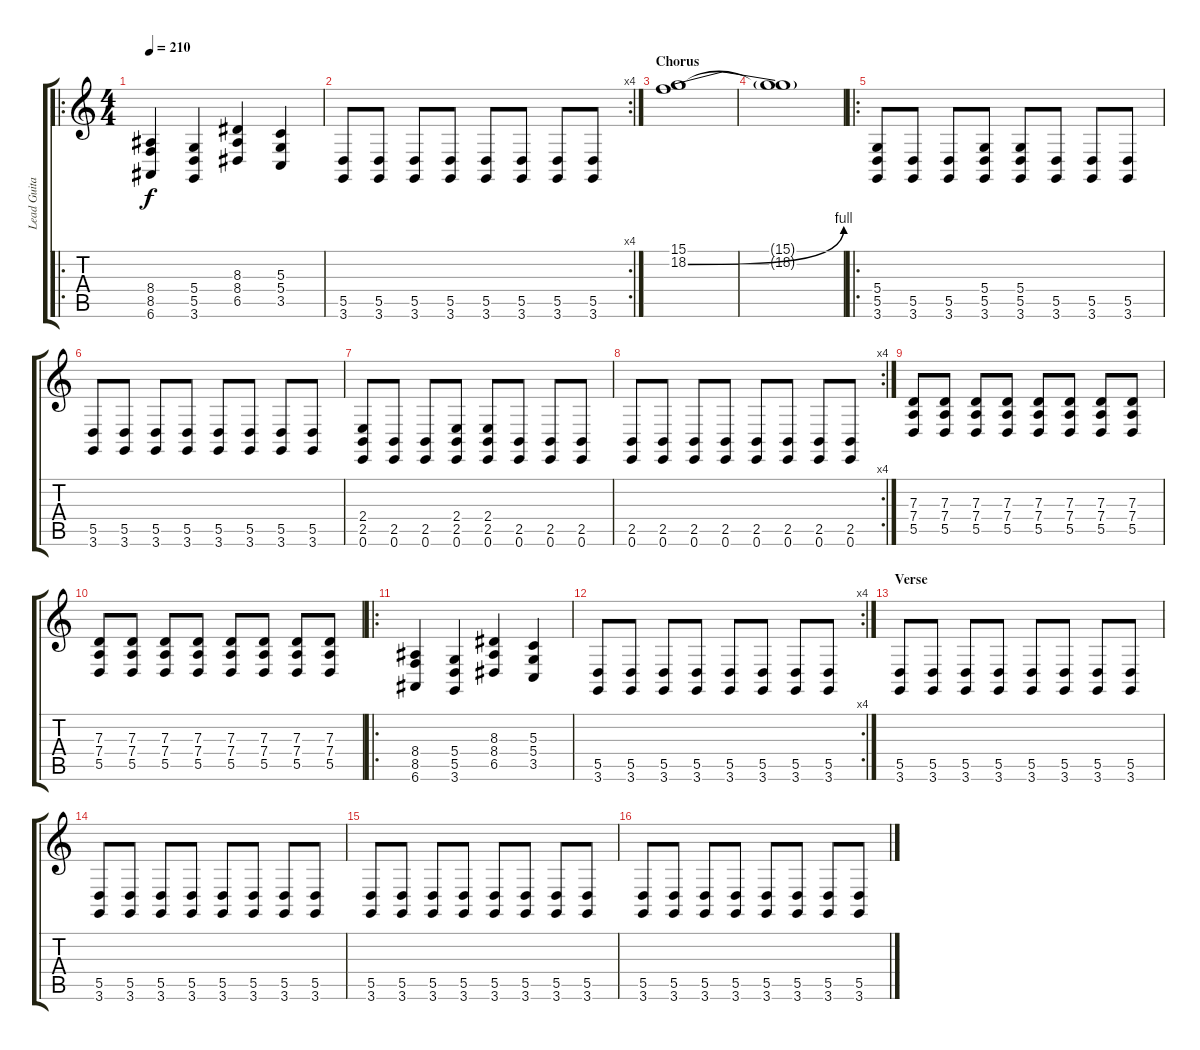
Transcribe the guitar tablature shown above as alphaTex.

\track ("Lead Guitar" "Lead Guita") {instrument lead1square}
\staff {score tabs}
\tuning (E4 B3 G3 D3 A2 E2) {hide}
\ro
\ts (4 4)
\tempo 210
\clef g2
\ks c
(8.4 8.5 6.6).4{dy f} (5.4 5.5 3.6).4 (8.3 8.4 6.5).4 (5.3 5.4 3.5).4 |
\rc 4
(5.5 3.6).8 (5.5 3.6).8 (5.5 3.6).8 (5.5 3.6).8 (5.5 3.6).8 (5.5 3.6).8 (5.5 3.6).8 (5.5 3.6).8 |
\section ("" "Chorus")
(15.1 18.2{be (bend 0 0 60 4)}).1 |
(15.1{t} 18.2{t}).1 |
\ro
(5.4 5.5 3.6).8 (5.5 3.6).8 (5.5 3.6).8 (5.4 5.5 3.6).8 (5.4 5.5 3.6).8 (5.5 3.6).8 (5.5 3.6).8 (5.5 3.6).8 |
(5.5 3.6).8 (5.5 3.6).8 (5.5 3.6).8 (5.5 3.6).8 (5.5 3.6).8 (5.5 3.6).8 (5.5 3.6).8 (5.5 3.6).8 |
(2.4 2.5 0.6).8 (2.5 0.6).8 (2.5 0.6).8 (2.4 2.5 0.6).8 (2.4 2.5 0.6).8 (2.5 0.6).8 (2.5 0.6).8 (2.5 0.6).8 |
\rc 4
(2.5 0.6).8 (2.5 0.6).8 (2.5 0.6).8 (2.5 0.6).8 (2.5 0.6).8 (2.5 0.6).8 (2.5 0.6).8 (2.5 0.6).8 |
(7.3 7.4 5.5).8 (7.3 7.4 5.5).8 (7.3 7.4 5.5).8 (7.3 7.4 5.5).8 (7.3 7.4 5.5).8 (7.3 7.4 5.5).8 (7.3 7.4 5.5).8 (7.3 7.4 5.5).8 |
(7.3 7.4 5.5).8 (7.3 7.4 5.5).8 (7.3 7.4 5.5).8 (7.3 7.4 5.5).8 (7.3 7.4 5.5).8 (7.3 7.4 5.5).8 (7.3 7.4 5.5).8 (7.3 7.4 5.5).8 |
\ro
(8.4 8.5 6.6).4 (5.4 5.5 3.6).4 (8.3 8.4 6.5).4 (5.3 5.4 3.5).4 |
\rc 4
(5.5 3.6).8 (5.5 3.6).8 (5.5 3.6).8 (5.5 3.6).8 (5.5 3.6).8 (5.5 3.6).8 (5.5 3.6).8 (5.5 3.6).8 |
\section ("" "Verse")
(5.5 3.6).8 (5.5 3.6).8 (5.5 3.6).8 (5.5 3.6).8 (5.5 3.6).8 (5.5 3.6).8 (5.5 3.6).8 (5.5 3.6).8 |
(5.5 3.6).8 (5.5 3.6).8 (5.5 3.6).8 (5.5 3.6).8 (5.5 3.6).8 (5.5 3.6).8 (5.5 3.6).8 (5.5 3.6).8 |
(5.5 3.6).8 (5.5 3.6).8 (5.5 3.6).8 (5.5 3.6).8 (5.5 3.6).8 (5.5 3.6).8 (5.5 3.6).8 (5.5 3.6).8 |
(5.5 3.6).8 (5.5 3.6).8 (5.5 3.6).8 (5.5 3.6).8 (5.5 3.6).8 (5.5 3.6).8 (5.5 3.6).8 (5.5 3.6).8
